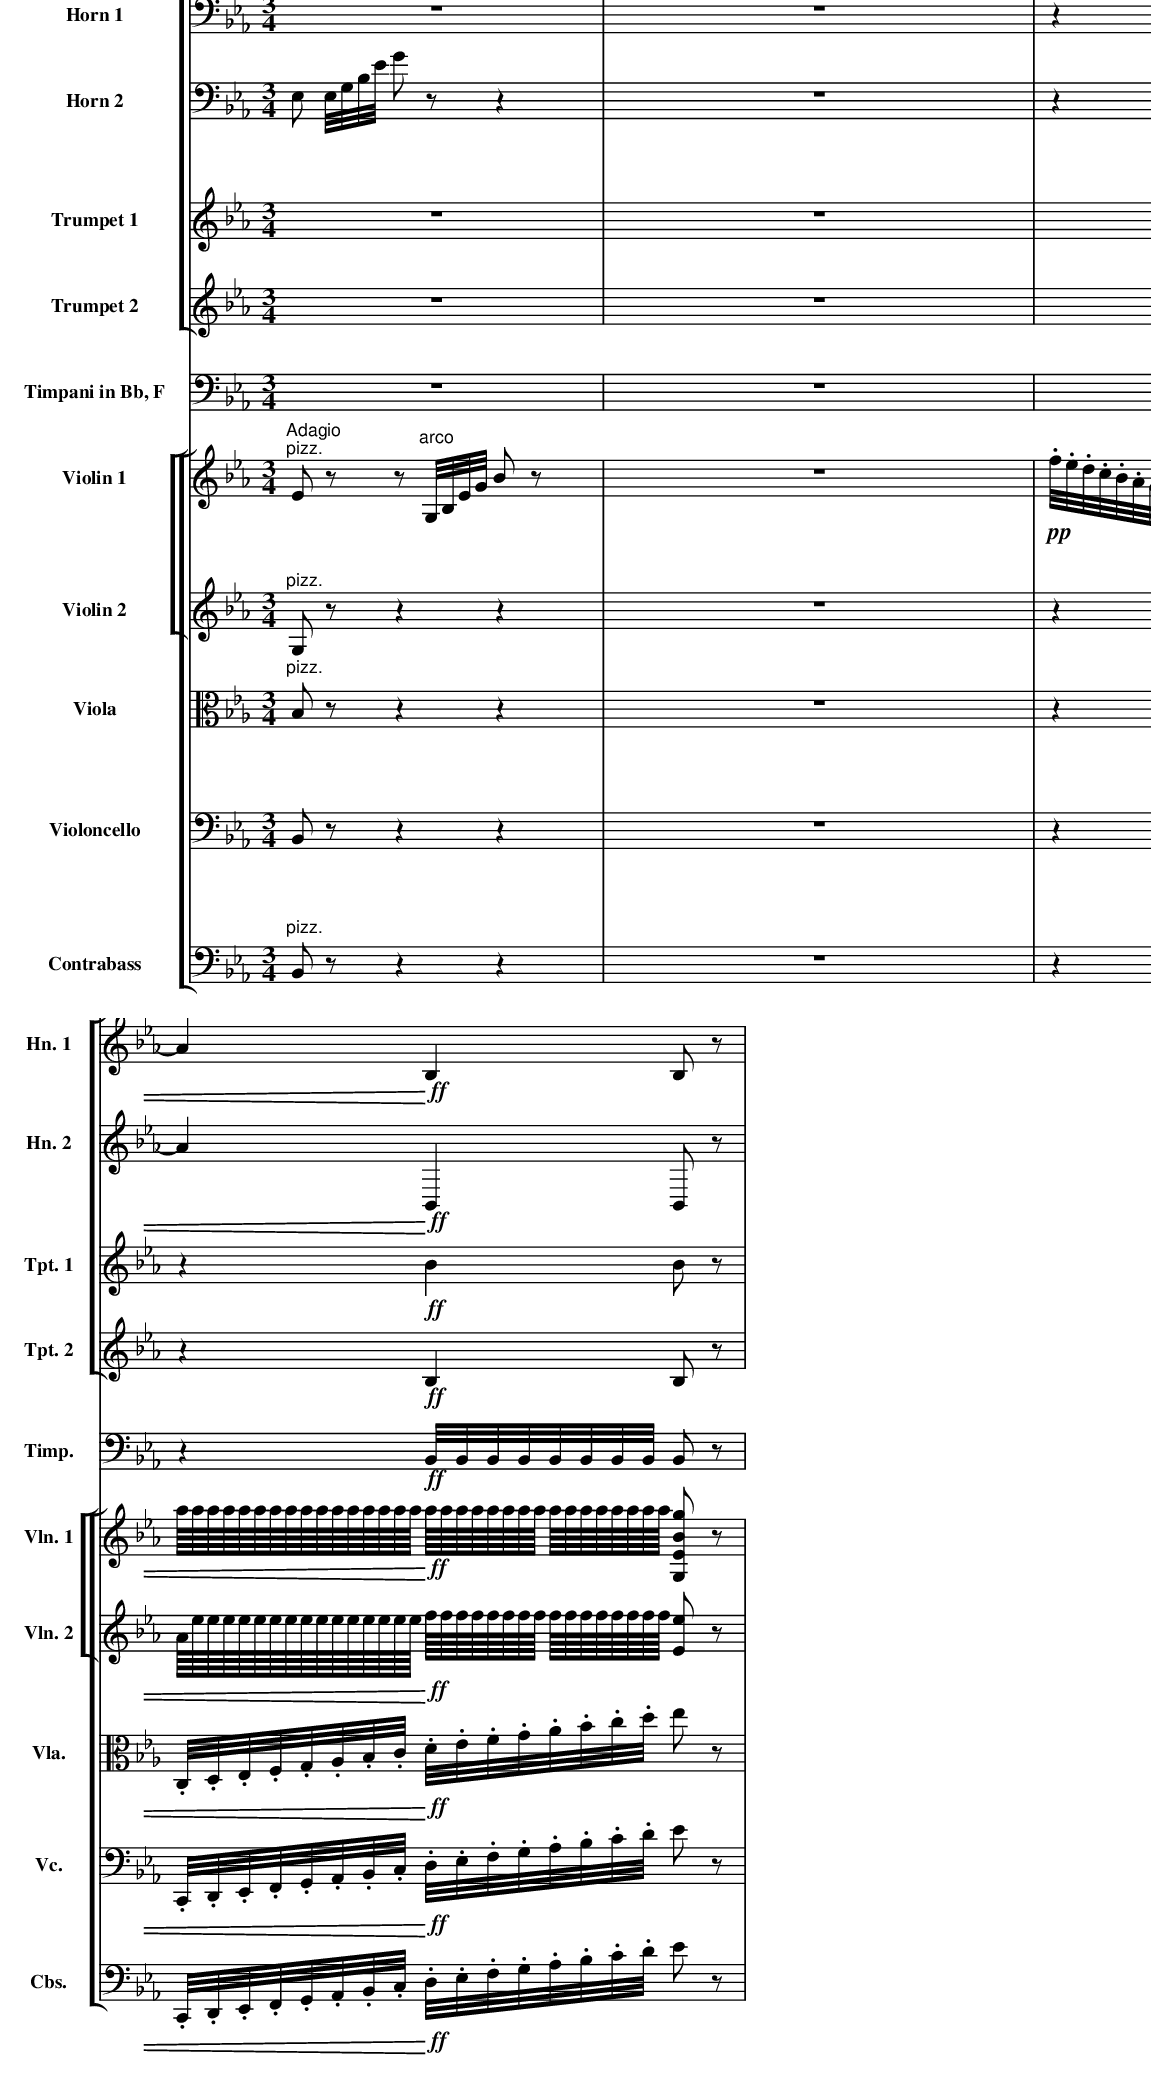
X:1
%%score [ 1 | 2 | 3 | 4 | 5 | 6 | 7 ] [ 8 | 9 | 10 | 11 ] 12 [ [ 13 | 14 ] | 15 | 16 | 17 ]
L:1/4
Q:1/4=66
M:3/4
K:Eb
V:1 treble nm="Flute" snm="Fl."
L:1/16
V:2 treble nm="Oboe 1" snm="Ob. 1"
V:3 treble nm="Oboe 2" snm="Ob. 2"
V:4 treble nm="Clarinet 1" snm="Cl. 1"
L:1/16
V:5 treble nm="Clarinet 2" snm="Cl. 2"
V:6 tenor nm="Bassoon 1" snm="Bsn. 1"
V:7 tenor nm="Bassoon 2" snm="Bsn. 2"
V:8 bass nm="Horn 1" snm="Hn. 1"
V:9 bass nm="Horn 2" snm="Hn. 2"
V:10 treble nm="Trumpet 1" snm="Tpt. 1"
V:11 treble nm="Trumpet 2" snm="Tpt. 2"
V:12 bass nm="Timpani in Bb, F" snm="Timp."
L:1/16
V:13 treble nm="Violin 1" snm="Vln. 1"
L:1/16
V:14 treble nm="Violin 2" snm="Vln. 2"
L:1/16
V:15 alto nm="Viola" snm="Vla."
L:1/16
V:16 bass nm="Violoncello" snm="Vc."
L:1/16
V:17 bass transpose=-12 nm="Contrabass" snm="Cbs."
L:1/16
V:1
"^Adagio" e2 z2 z4 z4 | z4!pp! b/g/e/B/ e/g/b/e'/ .g'/.f'/.e'/.d'/.c'/.b/.a/.g/ | z12 | %3
 z4!ff! (f'4 g'2) z2 | %4
V:2
 z3 | z3 | z z!<(! a- | a!<)!!ff! (a g/) z/ | %4
V:3
 z3 | z3 | z3 | z!ff! (f e/) z/ | %4
V:4
 E2 z2 z4 z2 B,/E/G/B/ | e/B/G/E/ G/B/e/g/ z4 z4 | z4 z4!<(! A4- | A4!<)!!ff! (A4 G2) z2 | %4
V:5
 z3 | z3 | z3 | z!ff! (F E/) z/ | %4
V:6
 B,/ z/ z z | z3 | z z[K:bass]!<(! A,- | A,!<)!!ff! (A, G,/) z/ | %4
V:7
 G,/ z/ z z | z3 | z3[K:bass] | z!ff! (F, E,/) z/ | %4
V:8
 z3 | z3 | z[K:treble]!<(! E A- | A!<)!!ff! B, B,/ z/ | %4
V:9
 E,/ E,/8G,/8B,/8E/8 G/ z/ z | z3 | z[K:treble]!<(! E, A- | A!<)!!ff! B,, B,,/ z/ | %4
V:10
 z3 | z3 | z3 | z!ff! B B/ z/ | %4
V:11
 z3 | z3 | z3 | z!ff! B, B,/ z/ | %4
V:12
 z12 | z12 | z12 | z4!ff! B,,/B,,/B,,/B,,/B,,/B,,/B,,/B,,/ B,,2 z2 | %4
V:13
"^Adagio""^pizz." E2 z2 z2"^arco" G,/B,/E/G/ B2 z2 | z12 | %2
!pp! .f/.e/.d/.c/.B/.A/.G/.F/!<(! E/A/A/A/A/A/A/A/ A/a/a/a/a/a/a/a/ | %3
 a/4a/4a/4a/4a/4a/4a/4a/4a/4a/4a/4a/4a/4a/4a/4a/4!<)!!ff! a/4a/4a/4a/4a/4a/4a/4a/4 a/4a/4a/4a/4a/4a/4a/4a/4 [G,EBg]2 z2 | %4
V:14
"^pizz." G,2 z2 z4 z4 | z12 | z4 z4!<(!"^arco" A/A/A/A/A/A/A/A/ | %3
 A/4e/4e/4e/4e/4e/4e/4e/4e/4e/4e/4e/4e/4e/4e/4e/4!<)!!ff! f/4f/4f/4f/4f/4f/4f/4f/4 f/4f/4f/4f/4f/4f/4f/4f/4 [Ee]2 z2 | %4
V:15
"^pizz." B,2 z2 z4 z4 | z12 | %2
 z4!<(!"^arco" .E/.D/.C/.B,/.A,/.G,/.F,/.E,/ .D,/.C/.B,/.A,/.G,/.F,/.E,/.D,/ | %3
 .C,/.D,/.E,/.F,/.G,/.A,/.B,/.C/!<)!!ff! .D/.E/.F/.G/.A/.B/.c/.d/ e2 z2 | %4
V:16
 B,,2 z2 z4 z4 | z12 | %2
 z4!<(! .E/.D/.C/.B,/.A,/.G,/.F,/.E,/ .D,/.C,/.B,,/.A,,/.G,,/.F,,/.E,,/.D,,/ | %3
 .C,,/.D,,/.E,,/.F,,/.G,,/.A,,/.B,,/.C,/!<)!!ff! .D,/.E,/.F,/.G,/.A,/.B,/.C/.D/ E2 z2 | %4
V:17
"^pizz." B,,2 z2 z4 z4 | z12 | z4 z4!<(!"^arco" .D,/.C,/.B,,/.A,,/.G,,/.F,,/.E,,/.D,,/ | %3
 .C,,/.D,,/.E,,/.F,,/.G,,/.A,,/.B,,/.C,/!<)!!ff! .D,/.E,/.F,/.G,/.A,/.B,/.C/.D/ E2 z2 | %4
